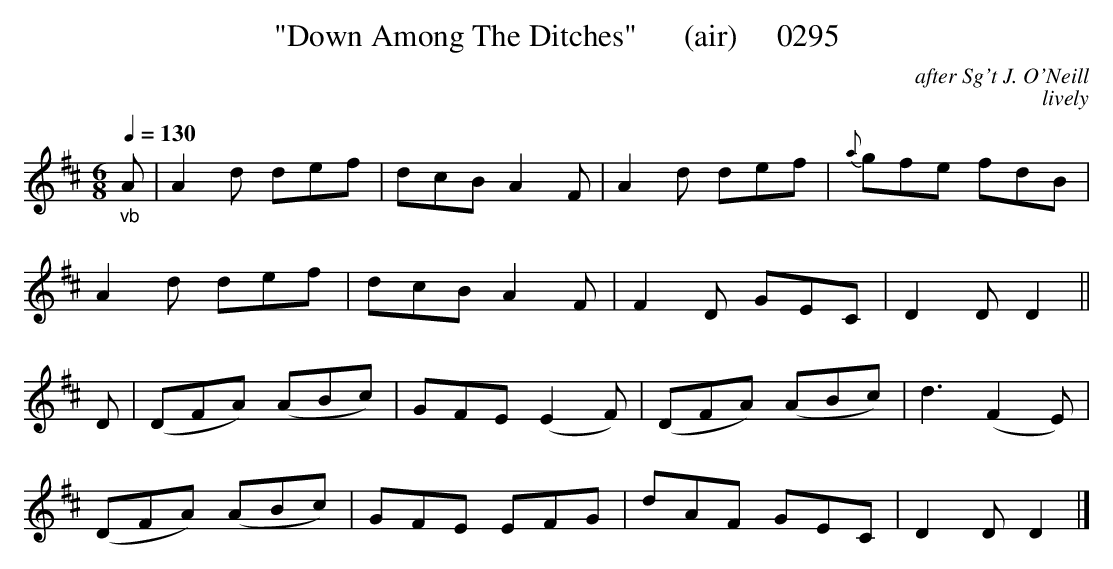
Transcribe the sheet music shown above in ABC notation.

X:1
T:"Down Among The Ditches"      (air)     0295
C:after Sg't J. O'Neill
C:lively
Q:1/4=130
M:6/8
L:1/8
K:D
"_vb"A|A2d def|dcB A2F|A2d def|{a}gfe fdB|
A2d def|dcB A2F|F2D GEC|D2D D2||
D|(DFA) (ABc)|GFE (E2F)|(DFA) (ABc)|d3(F2E)|
(DFA) (ABc)|GFE EFG|dAF GEC|D2D D2|]
